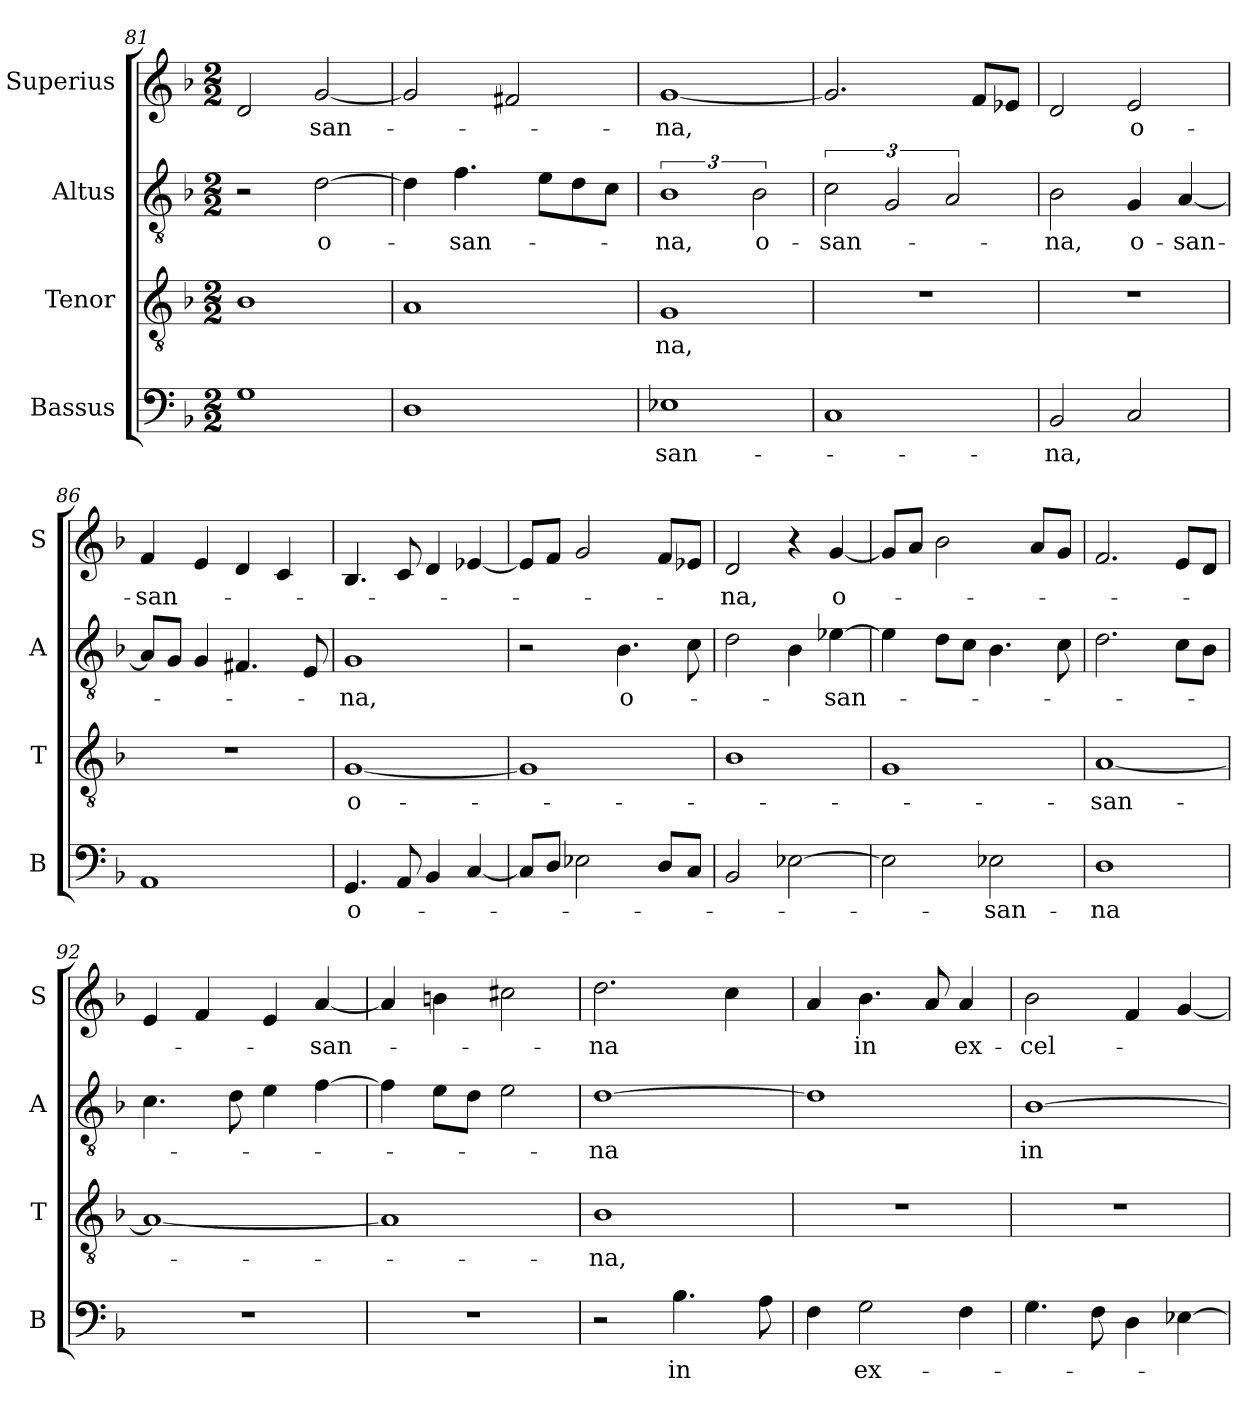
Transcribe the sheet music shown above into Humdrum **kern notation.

**kern	**text	**kern	**text	**kern	**text	**kern	**text
*part4	*part4	*part3	*part3	*part2	*part2	*part1	*part1
*staff4	*staff4	*staff3	*staff3	*staff2	*staff2	*staff1	*staff1
*I"Bassus	*	*I"Tenor	*	*I"Altus	*	*I"Superius	*
*I'B	*	*I'T	*	*I'A	*	*I'S	*
*clefF4	*	*clefGv2	*	*clefGv2	*	*clefG2	*
*k[b-]	*	*k[b-]	*	*k[b-]	*	*k[b-]	*
*M2/2	*	*M2/2	*	*M2/2	*	*M2/2	*
=81	=81	=81	=81	=81	=81	=81	=81
1G	.	1B-	.	2r	.	2d	.
!	!	!	!	!	!LO:LY:i	!	!LO:LY:i
.	.	.	.	[2d	o-	[2g	-san-
=82	=82	=82	=82	=82	=82	=82	=82
1D	.	1A	.	4d]	.	2g]	.
!	!	!	!	!	!LO:LY:i	!	!
.	.	.	.	4.f	-san-	.	.
.	.	.	.	.	.	2f#X	.
.	.	.	.	8eL	.	.	.
.	.	.	.	8d	.	.	.
.	.	.	.	8cJ	.	.	.
=83	=83	=83	=83	=83	=83	=83	=83
!	!LO:LY:i	!	!LO:LY:i	!	!LO:LY:i	!	!LO:LY:i
1E-X	-san-	1G	-na,	3%2B-	-na,	[1g	-na,
!	!	!	!	!	!LO:LY:i	!	!
.	.	.	.	3B-	o-	.	.
=84	=84	=84	=84	=84	=84	=84	=84
!	!	!	!	!	!LO:LY:i	!	!
1C	.	1r	.	3c	-san-	2.g]	.
.	.	.	.	3G	.	.	.
.	.	.	.	3A	.	.	.
.	.	.	.	.	.	8fL	.
.	.	.	.	.	.	8e-iJ	.
=85	=85	=85	=85	=85	=85	=85	=85
!	!LO:LY:i	!	!	!	!LO:LY:i	!	!
2BB-	-na,	1r	.	2B-	-na,	2d	.
!	!	!	!	!	!LO:LY:i	!	!LO:LY:i
2C	.	.	.	4G	o-	2e	o-
!	!	!	!	!	!LO:LY:i	!	!
.	.	.	.	[4A	-san-	.	.
=86	=86	=86	=86	=86	=86	=86	=86
!	!	!	!	!	!	!	!LO:LY:i
1AA	.	1r	.	8AL]	.	4f	-san-
.	.	.	.	8GJ	.	.	.
.	.	.	.	4G	.	4e	.
.	.	.	.	4.F#X	.	4d	.
.	.	.	.	.	.	4c	.
.	.	.	.	8E	.	.	.
=87	=87	=87	=87	=87	=87	=87	=87
!	!LO:LY:i	!	!LO:LY:i	!	!LO:LY:i	!	!
4.GG	o-	[1G	o-	1G	-na,	4.B-	.
8AA	.	.	.	.	.	8c	.
4BB-	.	.	.	.	.	4d	.
[4C	.	.	.	.	.	[4e-X	.
=88	=88	=88	=88	=88	=88	=88	=88
8CL]	.	1G]	.	2r	.	8e-L]	.
8DJ	.	.	.	.	.	8fJ	.
2E-X	.	.	.	.	.	2g	.
!	!	!	!	!	!LO:LY:i	!	!
.	.	.	.	4.B-	o-	.	.
8DL	.	.	.	.	.	8fL	.
8CJ	.	.	.	8c	.	8e-XJ	.
=89	=89	=89	=89	=89	=89	=89	=89
!	!	!	!	!	!	!	!LO:LY:i
2BB-	.	1B-	.	2d	.	2d	-na,
[2E-X	.	.	.	4B-	.	4r	.
!	!	!	!	!	!LO:LY:i	!	!LO:LY:i
.	.	.	.	[4e-X	-san-	[4g	o-
=90	=90	=90	=90	=90	=90	=90	=90
2E-]	.	1G	.	4e-]	.	8gL]	.
.	.	.	.	.	.	8aJ	.
.	.	.	.	8dL	.	2b-	.
.	.	.	.	8cJ	.	.	.
!	!LO:LY:i	!	!	!	!	!	!
2E-X	-san-	.	.	4.B-	.	.	.
.	.	.	.	.	.	8aL	.
.	.	.	.	8c	.	8gJ	.
=91	=91	=91	=91	=91	=91	=91	=91
!	!LO:LY:i	!	!LO:LY:i	!	!	!	!
1D	-na	[1A	-san-	2.d	.	2.f	.
.	.	.	.	8cL	.	8eL	.
.	.	.	.	8B-J	.	8dJ	.
=92	=92	=92	=92	=92	=92	=92	=92
1r	.	1A_	.	4.c	.	4e	.
.	.	.	.	.	.	4f	.
.	.	.	.	8d	.	.	.
.	.	.	.	4e	.	4e	.
!	!	!	!	!	!	!	!LO:LY:i
.	.	.	.	[4f	.	[4a	-san-
=93	=93	=93	=93	=93	=93	=93	=93
1r	.	1A]	.	4f]	.	4a]	.
.	.	.	.	8eL	.	4bn	.
.	.	.	.	8dJ	.	.	.
.	.	.	.	2e	.	2cc#X	.
=94	=94	=94	=94	=94	=94	=94	=94
!	!	!	!LO:LY:i	!	!LO:LY:i	!	!LO:LY:i
2r	.	1B-	-na,	[1d	-na	2.dd	-na
4.B-	in	.	.	.	.	.	.
.	.	.	.	.	.	4cc	.
8A	.	.	.	.	.	.	.
=95	=95	=95	=95	=95	=95	=95	=95
4F	.	1r	.	1d]	.	4a	.
2G	ex-	.	.	.	.	4.b-	in
.	.	.	.	.	.	8a	.
4F	.	.	.	.	.	4a	ex-
=96	=96	=96	=96	=96	=96	=96	=96
4.G	.	1r	.	[1B-	in	2b-	-cel-
8F	.	.	.	.	.	.	.
4D	.	.	.	.	.	4f	.
[4E-X	.	.	.	.	.	[4g	.
=	=	=	=	=	=	=	=
*-	*-	*-	*-	*-	*-	*-	*-
